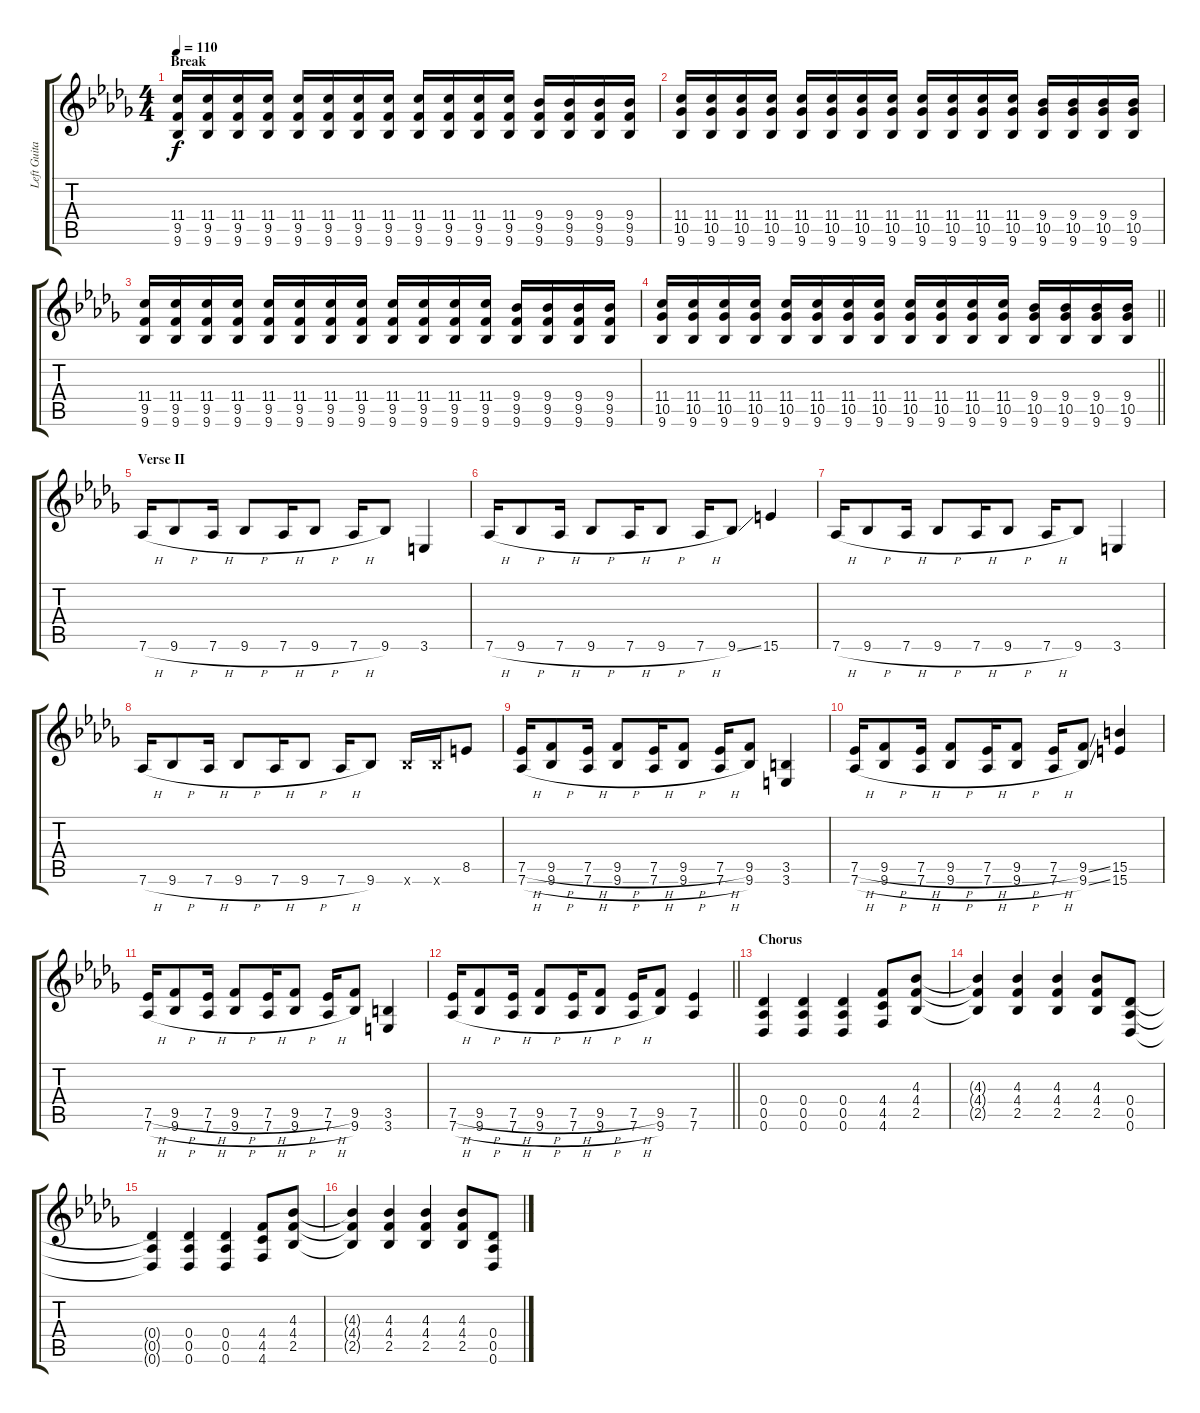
\track ("Left Guitar" "Left Guita") {instrument distortionguitar}
\staff {score tabs}
\tuning (Eb4 Bb3 Gb3 Db3 Ab2 Db2) {hide}
\ts (4 4)
\section ("" "Break")
\tempo 110
\clef g2
\ks db
(11.4 9.5 9.6).16{dy f volume 0} (11.4 9.5 9.6).16 (11.4 9.5 9.6).16 (11.4 9.5 9.6).16 (11.4 9.5 9.6).16 (11.4 9.5 9.6).16{volume 13} (11.4 9.5 9.6).16 (11.4 9.5 9.6).16 (11.4 9.5 9.6).16 (11.4 9.5 9.6).16 (11.4 9.5 9.6).16 (11.4 9.5 9.6).16 (9.4 9.5 9.6).16 (9.4 9.5 9.6).16 (9.4 9.5 9.6).16 (9.4 9.5 9.6).16 |
(11.4 10.5 9.6).16 (11.4 10.5 9.6).16 (11.4 10.5 9.6).16 (11.4 10.5 9.6).16 (11.4 10.5 9.6).16 (11.4 10.5 9.6).16 (11.4 10.5 9.6).16 (11.4 10.5 9.6).16 (11.4 10.5 9.6).16 (11.4 10.5 9.6).16 (11.4 10.5 9.6).16 (11.4 10.5 9.6).16 (9.4 10.5 9.6).16 (9.4 10.5 9.6).16 (9.4 10.5 9.6).16 (9.4 10.5 9.6).16 |
(11.4 9.5 9.6).16 (11.4 9.5 9.6).16 (11.4 9.5 9.6).16 (11.4 9.5 9.6).16 (11.4 9.5 9.6).16 (11.4 9.5 9.6).16 (11.4 9.5 9.6).16 (11.4 9.5 9.6).16 (11.4 9.5 9.6).16 (11.4 9.5 9.6).16 (11.4 9.5 9.6).16 (11.4 9.5 9.6).16 (9.4 9.5 9.6).16 (9.4 9.5 9.6).16 (9.4 9.5 9.6).16 (9.4 9.5 9.6).16 |
\barLineRight lightlight
(11.4 10.5 9.6).16 (11.4 10.5 9.6).16 (11.4 10.5 9.6).16 (11.4 10.5 9.6).16 (11.4 10.5 9.6).16 (11.4 10.5 9.6).16 (11.4 10.5 9.6).16 (11.4 10.5 9.6).16 (11.4 10.5 9.6).16 (11.4 10.5 9.6).16 (11.4 10.5 9.6).16 (11.4 10.5 9.6).16 (9.4 10.5 9.6).16 (9.4 10.5 9.6).16 (9.4 10.5 9.6).16 (9.4 10.5 9.6).16 |
\section ("" "Verse II")
7.6{h}.16 9.6{h}.8 7.6{h}.16 9.6{h}.8 7.6{h}.16 9.6{h}.8 7.6{h}.16 9.6.8 3.6.4 |
7.6{h}.16 9.6{h}.8 7.6{h}.16 9.6{h}.8 7.6{h}.16 9.6{h}.8 7.6{h}.16 9.6{ss}.8 15.6.4 |
7.6{h}.16 9.6{h}.8 7.6{h}.16 9.6{h}.8 7.6{h}.16 9.6{h}.8 7.6{h}.16 9.6.8 3.6.4 |
7.6{h}.16 9.6{h}.8 7.6{h}.16 9.6{h}.8 7.6{h}.16 9.6{h}.8 7.6{h}.16 9.6.8 9.6{x}.16 9.6{x}.16 8.5.8 |
(7.5{h} 7.6{h}).16 (9.5{h} 9.6{h}).8 (7.5{h} 7.6{h}).16 (9.5{h} 9.6{h}).8 (7.5{h} 7.6{h}).16 (9.5{h} 9.6{h}).8 (7.5{h} 7.6{h}).16 (9.5 9.6).8 (3.5 3.6).4 |
(7.5{h} 7.6{h}).16 (9.5{h} 9.6{h}).8 (7.5{h} 7.6{h}).16 (9.5{h} 9.6{h}).8 (7.5{h} 7.6{h}).16 (9.5{h} 9.6{h}).8 (7.5{h} 7.6{h}).16 (9.5{ss} 9.6{ss}).8 (15.5 15.6).4 |
(7.5{h} 7.6{h}).16 (9.5{h} 9.6{h}).8 (7.5{h} 7.6{h}).16 (9.5{h} 9.6{h}).8 (7.5{h} 7.6{h}).16 (9.5{h} 9.6{h}).8 (7.5{h} 7.6{h}).16 (9.5 9.6).8 (3.5 3.6).4 |
\barLineRight lightlight
(7.5{h} 7.6{h}).16 (9.5{h} 9.6{h}).8 (7.5{h} 7.6{h}).16 (9.5{h} 9.6{h}).8 (7.5{h} 7.6{h}).16 (9.5{h} 9.6{h}).8 (7.5{h} 7.6{h}).16 (9.5 9.6).8 (7.5 7.6).4 |
\section ("" "Chorus")
(0.4 0.5 0.6).4 (0.4 0.5 0.6).4 (0.4 0.5 0.6).4 (4.4 4.5 4.6).8 (4.3 4.4 2.5).8 |
(4.3{t} 4.4{t} 2.5{t}).4 (4.3 4.4 2.5).4 (4.3 4.4 2.5).4 (4.3 4.4 2.5).8 (0.4 0.5 0.6).8 |
(0.4{t} 0.5{t} 0.6{t}).4 (0.4 0.5 0.6).4 (0.4 0.5 0.6).4 (4.4 4.5 4.6).8 (4.3 4.4 2.5).8 |
(4.3{t} 4.4{t} 2.5{t}).4 (4.3 4.4 2.5).4 (4.3 4.4 2.5).4 (4.3 4.4 2.5).8 (0.4 0.5 0.6).8
